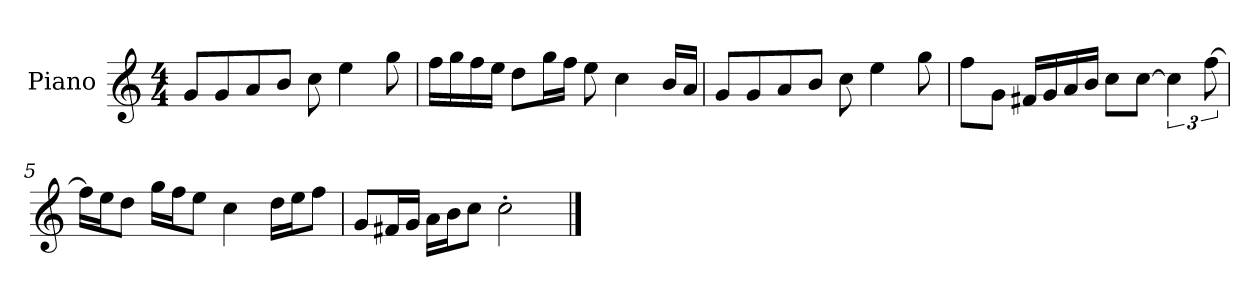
**kern
*part1
*staff1
*I"Piano
*I'P-no
*clefG2
*k[]
*M4/4
*MM90
=1
8g/L
8g/
8a/
8b/J
8cc\
4ee\
8gg\
=2
16ff\LL
16gg\
16ff\
16ee\JJ
8dd\L
16gg\L
16ff\JJ
8ee\
4cc\
16b/LL
16a/JJ
=3
8g/L
8g/
8a/
8b/J
8cc\
4ee\
8gg\
=4
8ff\L
8g\J
16f#X/LL
16g/
16a/
16b/JJ
8cc\L
[8cc\J
6cc\]
[12ff\
!!LO:LB:g=z
=5
16ff\LL]
16ee\J
8dd\J
16gg\LL
16ff\J
8ee\J
4cc\
16dd\LL
16ee\J
8ff\J
=6
8g/L
16f#X/L
16g/JJ
16a\LL
16b\J
8cc\J
2cc'\
==
*-
